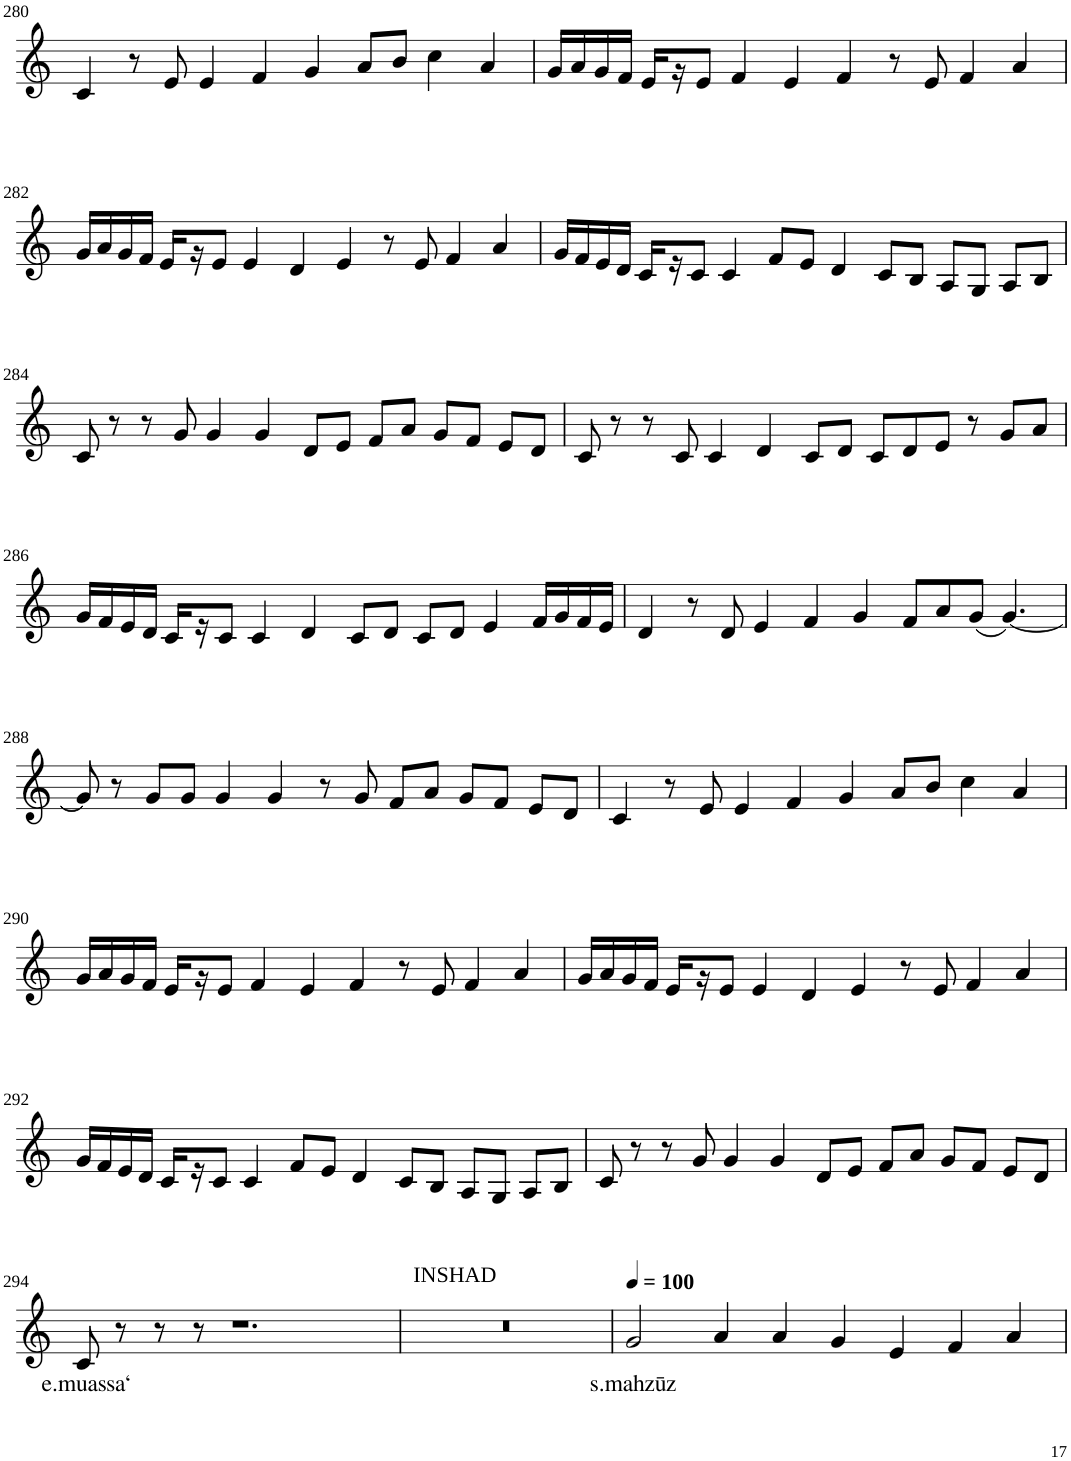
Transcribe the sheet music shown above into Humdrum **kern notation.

**kern	**text
*part1	*part1
*staff1	*staff1
*I"Violin	*
!!LO:PB:g=z
*clefG2	*
*k[]	*
*M8/4	*
=280	=280
4c/	.
8r	.
8e/	.
4e/	.
4f/	.
4g/	.
8a/L	.
8b/J	.
4cc\	.
4a/	.
=281	=281
16g/LL	.
16a/	.
16g/	.
16f/JJ	.
16e/LL	.
16r	.
8e/J	.
4f/	.
4e/	.
4f/	.
8r	.
8e/	.
4f/	.
4a/	.
!!LO:LB:g=z
=282	=282
16g/LL	.
16a/	.
16g/	.
16f/JJ	.
16e/LL	.
16r	.
8e/J	.
4e/	.
4d/	.
4e/	.
8r	.
8e/	.
4f/	.
4a/	.
=283	=283
16g/LL	.
16f/	.
16e/	.
16d/JJ	.
16c/LL	.
16r	.
8c/J	.
4c/	.
8f/L	.
8e/J	.
4d/	.
8c/L	.
8B/J	.
8A/L	.
8G/J	.
8A/L	.
8B/J	.
!!LO:LB:g=z
=284	=284
8c/	.
8r	.
8r	.
8g/	.
4g/	.
4g/	.
8d/L	.
8e/J	.
8f/L	.
8a/J	.
8g/L	.
8f/J	.
8e/L	.
8d/J	.
=285	=285
8c/	.
8r	.
8r	.
8c/	.
4c/	.
4d/	.
8c/L	.
8d/J	.
8c/L	.
8d/	.
8e/J	.
8r	.
8g/L	.
8a/J	.
!!LO:LB:g=z
=286	=286
16g/LL	.
16f/	.
16e/	.
16d/JJ	.
16c/LL	.
16r	.
8c/J	.
4c/	.
4d/	.
8c/L	.
8d/J	.
8c/L	.
8d/J	.
4e/	.
16f/LL	.
16g/	.
16f/	.
16e/JJ	.
=287	=287
4d/	.
8r	.
8d/	.
4e/	.
4f/	.
4g/	.
8f/L	.
8a/	.
(8g/J	.
[4.g/)	.
!!LO:LB:g=z
=288	=288
8g/]	.
8r	.
8g/L	.
8g/J	.
4g/	.
4g/	.
8r	.
8g/	.
8f/L	.
8a/J	.
8g/L	.
8f/J	.
8e/L	.
8d/J	.
=289	=289
4c/	.
8r	.
8e/	.
4e/	.
4f/	.
4g/	.
8a/L	.
8b/J	.
4cc\	.
4a/	.
!!LO:LB:g=z
=290	=290
16g/LL	.
16a/	.
16g/	.
16f/JJ	.
16e/LL	.
16r	.
8e/J	.
4f/	.
4e/	.
4f/	.
8r	.
8e/	.
4f/	.
4a/	.
=291	=291
16g/LL	.
16a/	.
16g/	.
16f/JJ	.
16e/LL	.
16r	.
8e/J	.
4e/	.
4d/	.
4e/	.
8r	.
8e/	.
4f/	.
4a/	.
!!LO:LB:g=z
=292	=292
16g/LL	.
16f/	.
16e/	.
16d/JJ	.
16c/LL	.
16r	.
8c/J	.
4c/	.
8f/L	.
8e/J	.
4d/	.
8c/L	.
8B/J	.
8A/L	.
8G/J	.
8A/L	.
8B/J	.
=293	=293
8c/	.
8r	.
8r	.
8g/	.
4g/	.
4g/	.
8d/L	.
8e/J	.
8f/L	.
8a/J	.
8g/L	.
8f/J	.
8e/L	.
8d/J	.
!!LO:LB:g=z
=294	=294
!	!LO:LY:b
8c/	e.muassa‘
8r	.
8r	.
8r	.
1.r	.
=295	=295
!LO:TX:a:t=INSHAD	!
0r	.
=296	=296
*MM100	*
!	!LO:LY:b
2g/	s.mahzūz
4a/	.
4a/	.
4g/	.
4e/	.
4f/	.
4a/	.
=	=
*-	*-
